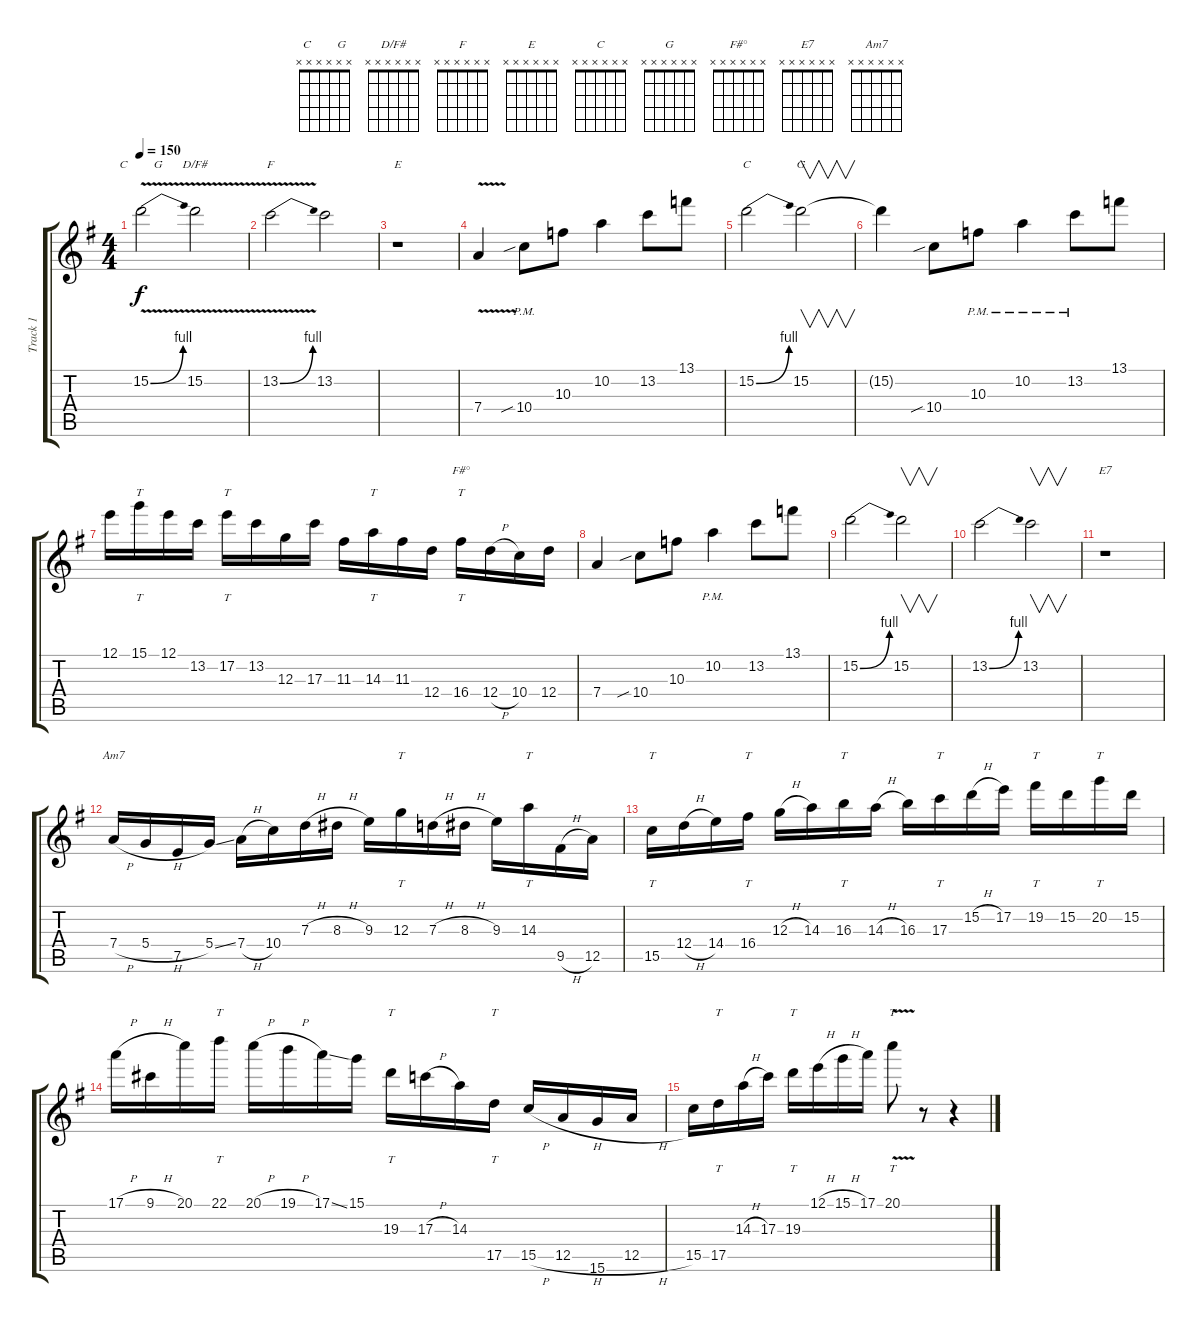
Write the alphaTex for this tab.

\track ("Track 1" "Track 1") {instrument distortionguitar}
\staff {score tabs}
\tuning (E4 B3 G3 D3 A2 E2) {hide}
\chord ("C         G" x x x x x x)
\chord ("D/F#" x x x x x x)
\chord ("F" x x x x x x)
\chord ("E" x x x x x x)
\chord ("C" x x x x x x)
\chord ("G" x x x x x x)
\chord ("F#°" x x x x x x)
\chord ("E7" x x x x x x)
\chord ("Am7" x x x x x x)
\ts (4 4)
\tempo 150
\clef g2
\ks g
15.2{be (bend 0 0 60 4) v}.2{ch "C         G" dy f} 15.2{v}.2{ch "D/F#"} |
13.2{be (bend 0 0 60 4) v}.2{ch "F"} 13.2.2 |
r.1{ch "E"} |
7.4{v}.4 10.4{sib pm}.8 10.3.8 10.2.4 13.2.8 13.1.8 |
15.2{be (bend 0 0 60 4)}.2{ch "C"} 15.2.2{v ch "G"} |
15.2{t}.4 10.4{sib}.8 10.3{pm}.8 10.2{pm}.4 13.2{pm}.8 13.1.8 |
12.1.16 15.1.16{tt} 12.1.16 13.2.16 17.2.16{tt} 13.2.16 12.3.16 17.3.16 11.3.16 14.3.16{tt} 11.3.16 12.4.16 16.4.16{tt ch "F#°"} 12.4{h}.16 10.4.16 12.4.16 |
7.4.4 10.4{sib}.8 10.3.8 10.2{pm}.4 13.2.8 13.1.8 |
15.2{be (bend 0 0 60 4)}.2 15.2.2{v} |
13.2{be (bend 0 0 60 4)}.2 13.2.2{v} |
r.1{ch "E7"} |
7.4{h}.16{ch "Am7"} 5.4{h}.16 7.5.16 5.4{ss}.16 7.4{h}.16 10.4.16 7.3{h}.16 8.3{h}.16 9.3.16 12.3.16{tt} 7.3{h}.16 8.3{h}.16 9.3.16 14.3.16{tt} 9.5{h}.16 12.5.16 |
15.5.16{tt} 12.4{h}.16 14.4.16 16.4.16{tt} 12.3{h}.16 14.3.16 16.3.16{tt} 14.3{h}.16 16.3.16 17.3.16{tt} 15.2{h}.16 17.2.16 19.2.16{tt} 15.2.16 20.2.16{tt} 15.2.16 |
17.1{h}.16 9.1{h}.16 20.1.16 22.1.16{tt} 20.1{h}.16 19.1{h}.16 17.1{ss}.16 15.1.16 19.3.16{tt} 17.3{h}.16 14.3.16 17.5.16{tt} 15.5{h}.16 12.5{h}.16 15.6.16 12.5{h}.16 |
15.5.16 17.5.16{tt} 14.3{h}.16 17.3.16 19.3.16{tt} 12.1{h}.16 15.1{h}.16 17.1.16 20.1{v}.8{tt} r.8 r.4
